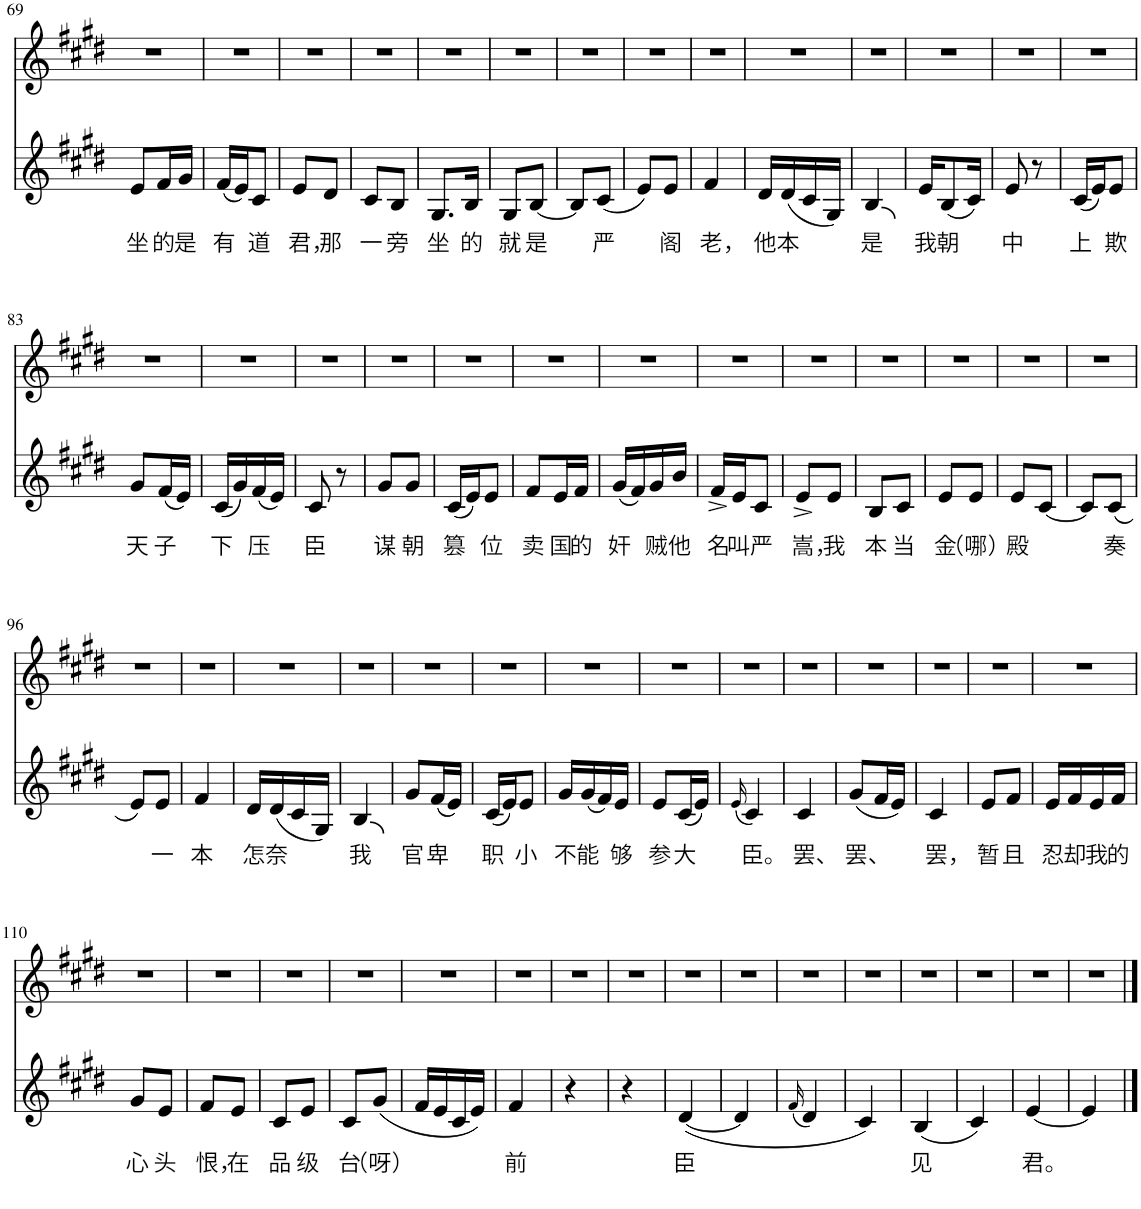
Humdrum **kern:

**kern	**text	**kern
*part2	*part2	*part1
*staff2	*staff2	*staff1
*I"Piano	*	*I"Piano
*I'Pno	*	*I'Pno
!!LO:PB:g=z
*clefG2	*	*clefG2
*k[f#c#g#d#]	*	*k[f#c#g#d#]
*M1/4	*	*M1/4
=69	=69	=69
!	!LO:LY:b	!
8e/L	坐	4r
!	!LO:LY:b	!
16f#/L	的	.
!	!LO:LY:b	!
16g#/JJ	是	.
=70	=70	=70
!	!LO:LY:b	!
(16f#/LL	有	4r
16e/J)	.	.
!	!LO:LY:b	!
8c#/J	道	.
=71	=71	=71
!	!LO:LY:b	!
8e/L	君，	4r
!	!LO:LY:b	!
8d#/J	那	.
=72	=72	=72
!	!LO:LY:b	!
8c#/L	一	4r
!	!LO:LY:b	!
8B/J	旁	.
=73	=73	=73
!	!LO:LY:b	!
8.G#/L	坐	4r
!	!LO:LY:b	!
16B/Jk	的	.
=74	=74	=74
!	!LO:LY:b	!
8G#/L	就	4r
!	!LO:LY:b	!
[8B/J	是	.
=75	=75	=75
8B/L]	.	4r
!	!LO:LY:b	!
(8c#/J	严	.
=76	=76	=76
8e/L)	.	4r
!	!LO:LY:b	!
8e/J	阁	.
=77	=77	=77
!	!LO:LY:b	!
4f#/	老，	4r
=78	=78	=78
!	!LO:LY:b	!
16d#/LL	他	4r
!	!LO:LY:b	!
(16d#/	本	.
16c#/	.	.
16G#/JJ)	.	.
=79	=79	=79
!	!LO:LY:b	!
4B/	是	4r
=80	=80	=80
!	!LO:LY:b	!
16e/KL	我	4r
!	!LO:LY:b	!
(8B/	朝	.
16c#/Jk)	.	.
=81	=81	=81
!	!LO:LY:b	!
8e/	中	4r
8r	.	.
=82	=82	=82
!	!LO:LY:b	!
(16c#/LL	上	4r
16e/J)	.	.
!	!LO:LY:b	!
8e/J	欺	.
!!LO:LB:g=z
=83	=83	=83
!	!LO:LY:b	!
8g#/L	天	4r
!	!LO:LY:b	!
(16f#/L	子	.
16e/JJ)	.	.
=84	=84	=84
!	!LO:LY:b	!
(16c#/LL	下	4r
16g#/)	.	.
!	!LO:LY:b	!
(16f#/	压	.
16e/JJ)	.	.
=85	=85	=85
!	!LO:LY:b	!
8c#/	臣	4r
8r	.	.
=86	=86	=86
!	!LO:LY:b	!
8g#/L	谋	4r
!	!LO:LY:b	!
8g#/J	朝	.
=87	=87	=87
!	!LO:LY:b	!
(16c#/LL	篡	4r
16e/J)	.	.
!	!LO:LY:b	!
8e/J	位	.
=88	=88	=88
!	!LO:LY:b	!
8f#/L	卖	4r
!	!LO:LY:b	!
16e/L	国	.
!	!LO:LY:b	!
16f#/JJ	的	.
=89	=89	=89
!	!LO:LY:b	!
(16g#/LL	奸	4r
16f#/)	.	.
!	!LO:LY:b	!
16g#/	贼	.
!	!LO:LY:b	!
16b/JJ	他	.
=90	=90	=90
!	!LO:LY:b	!
16f#^/LL	名	4r
!	!LO:LY:b	!
16e/J	叫	.
!	!LO:LY:b	!
8c#/J	严	.
=91	=91	=91
!	!LO:LY:b	!
8e^/L	嵩，	4r
!	!LO:LY:b	!
8e/J	我	.
=92	=92	=92
!	!LO:LY:b	!
8B/L	本	4r
!	!LO:LY:b	!
8c#/J	当	.
=93	=93	=93
!	!LO:LY:b	!
8e/L	金	4r
!	!LO:LY:b	!
8e/J	（哪）	.
=94	=94	=94
!	!LO:LY:b	!
8e/L	殿	4r
[8c#/J	.	.
=95	=95	=95
8c#/L]	.	4r
!	!LO:LY:b	!
(8c#/J	奏	.
!!LO:LB:g=z
=96	=96	=96
8e/L)	.	4r
!	!LO:LY:b	!
8e/J	一	.
=97	=97	=97
!	!LO:LY:b	!
4f#/	本	4r
=98	=98	=98
!	!LO:LY:b	!
16d#/LL	怎	4r
!	!LO:LY:b	!
(16d#/	奈	.
16c#/	.	.
16G#/JJ)	.	.
=99	=99	=99
!	!LO:LY:b	!
4B/	我	4r
=100	=100	=100
!	!LO:LY:b	!
8g#/L	官	4r
!	!LO:LY:b	!
(16f#/L	卑	.
16e/JJ)	.	.
=101	=101	=101
!	!LO:LY:b	!
(16c#/LL	职	4r
16e/J)	.	.
!	!LO:LY:b	!
8e/J	小	.
=102	=102	=102
!	!LO:LY:b	!
16g#/LL	不	4r
!	!LO:LY:b	!
(16g#/	能	.
16f#/)	.	.
!	!LO:LY:b	!
16e/JJ	够	.
=103	=103	=103
!	!LO:LY:b	!
8e/L	参	4r
!	!LO:LY:b	!
(16c#/L	大	.
16e/JJ)	.	.
=104	=104	=104
(16qe/	.	.
!	!LO:LY:b	!
4c#/)	臣。	4r
=105	=105	=105
!	!LO:LY:b	!
4c#/	罢、	4r
=106	=106	=106
!	!LO:LY:b	!
(8g#/L	罢、	4r
16f#/L	.	.
16e/JJ)	.	.
=107	=107	=107
!	!LO:LY:b	!
4c#/	罢，	4r
=108	=108	=108
!	!LO:LY:b	!
8e/L	暂	4r
!	!LO:LY:b	!
8f#/J	且	.
=109	=109	=109
!	!LO:LY:b	!
16e/LL	忍	4r
!	!LO:LY:b	!
16f#/	却	.
!	!LO:LY:b	!
16e/	我	.
!	!LO:LY:b	!
16f#/JJ	的	.
!!LO:LB:g=z
=110	=110	=110
!	!LO:LY:b	!
8g#/L	心	4r
!	!LO:LY:b	!
8e/J	头	.
=111	=111	=111
!	!LO:LY:b	!
8f#/L	恨，	4r
!	!LO:LY:b	!
8e/J	在	.
=112	=112	=112
!	!LO:LY:b	!
8c#/L	品	4r
!	!LO:LY:b	!
8e/J	级	.
=113	=113	=113
!	!LO:LY:b	!
8c#/L	台	4r
!	!LO:LY:b	!
(8g#/J	（呀）	.
=114	=114	=114
16f#/LL	.	4r
16e/	.	.
16c#/	.	.
16e/JJ)	.	.
=115	=115	=115
!	!LO:LY:b	!
4f#/	前	4r
=116	=116	=116
4r	.	4r
=117	=117	=117
4r	.	4r
=118	=118	=118
!	!LO:LY:b	!
([4d#/	臣	4r
=119	=119	=119
4d#/]	.	4r
=120	=120	=120
(16qf#/	.	.
4d#/)	.	4r
=121	=121	=121
4c#/)	.	4r
=122	=122	=122
!	!LO:LY:b	!
(4B/	见	4r
=123	=123	=123
4c#/)	.	4r
=124	=124	=124
!	!LO:LY:b	!
[4e/	君。	4r
=125	=125	=125
4e/]	.	4r
==	==	==
*-	*-	*-
